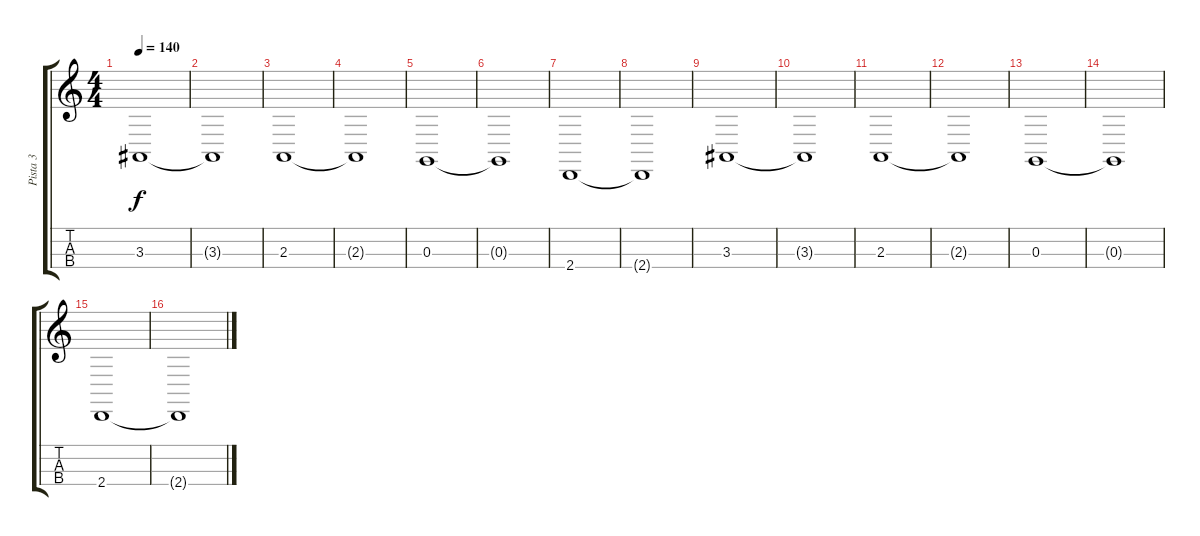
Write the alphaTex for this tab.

\track ("Pista 3" "Pista 3") {instrument cello}
\staff {score tabs}
\tuning (A3 D3 G2 C2) {hide}
\ts (4 4)
\tempo 140
\clef g2
\ks c
3.3.1{dy f} |
3.3{t}.1 |
2.3.1 |
2.3{t}.1 |
0.3.1 |
0.3{t}.1 |
2.4.1 |
2.4{t}.1 |
3.3.1 |
3.3{t}.1 |
2.3.1 |
2.3{t}.1 |
0.3.1 |
0.3{t}.1 |
2.4.1 |
2.4{t}.1
